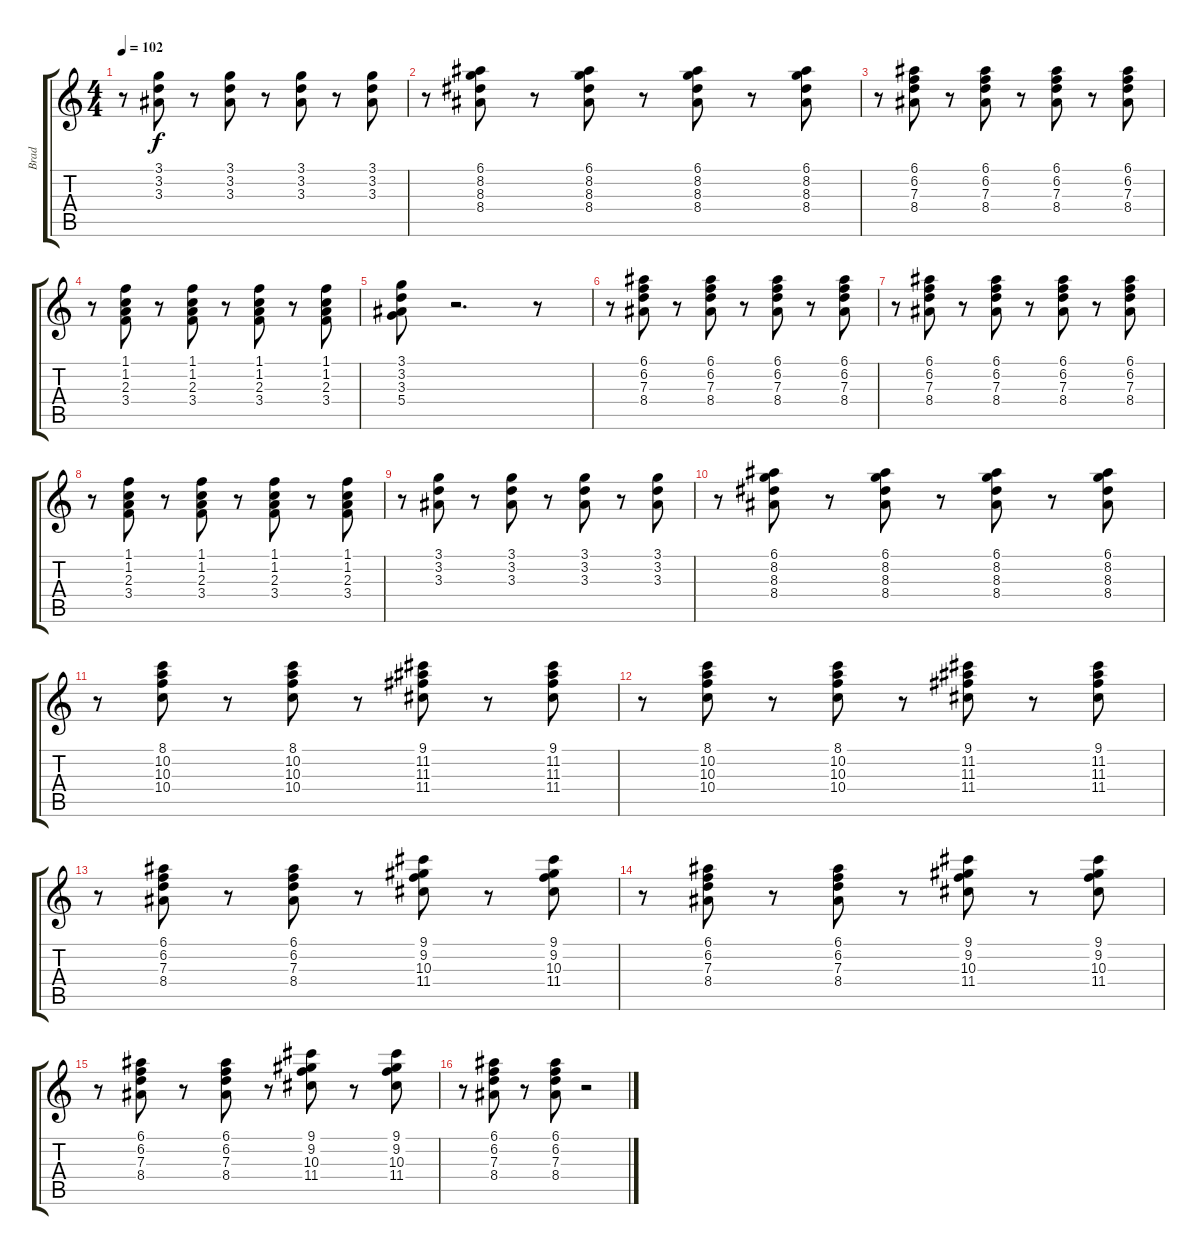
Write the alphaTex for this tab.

\track ("Brad" "Brad") {instrument electricguitarclean}
\staff {score tabs}
\tuning (E4 B3 G3 D3 A2 E2) {hide}
\ts (4 4)
\tempo 102
\clef g2
\ks c
r.8{dy f} (3.1 3.2 3.3).8 r.8 (3.1 3.2 3.3).8 r.8 (3.1 3.2 3.3).8 r.8 (3.1 3.2 3.3).8 |
r.8 (6.1 8.2 8.3 8.4).8 r.8 (6.1 8.2 8.3 8.4).8 r.8 (6.1 8.2 8.3 8.4).8 r.8 (6.1 8.2 8.3 8.4).8 |
r.8 (6.1 6.2 7.3 8.4).8 r.8 (6.1 6.2 7.3 8.4).8 r.8 (6.1 6.2 7.3 8.4).8 r.8 (6.1 6.2 7.3 8.4).8 |
r.8 (1.1 1.2 2.3 3.4).8 r.8 (1.1 1.2 2.3 3.4).8 r.8 (1.1 1.2 2.3 3.4).8 r.8 (1.1 1.2 2.3 3.4).8 |
(3.1 3.2 3.3 5.4).8 r.2{d} r.8 |
r.8 (6.1 6.2 7.3 8.4).8 r.8 (6.1 6.2 7.3 8.4).8 r.8 (6.1 6.2 7.3 8.4).8 r.8 (6.1 6.2 7.3 8.4).8 |
r.8 (6.1 6.2 7.3 8.4).8 r.8 (6.1 6.2 7.3 8.4).8 r.8 (6.1 6.2 7.3 8.4).8 r.8 (6.1 6.2 7.3 8.4).8 |
r.8 (1.1 1.2 2.3 3.4).8 r.8 (1.1 1.2 2.3 3.4).8 r.8 (1.1 1.2 2.3 3.4).8 r.8 (1.1 1.2 2.3 3.4).8 |
r.8 (3.1 3.2 3.3).8 r.8 (3.1 3.2 3.3).8 r.8 (3.1 3.2 3.3).8 r.8 (3.1 3.2 3.3).8 |
r.8 (6.1 8.2 8.3 8.4).8 r.8 (6.1 8.2 8.3 8.4).8 r.8 (6.1 8.2 8.3 8.4).8 r.8 (6.1 8.2 8.3 8.4).8 |
r.8 (8.1 10.2 10.3 10.4).8 r.8 (8.1 10.2 10.3 10.4).8 r.8 (9.1 11.2 11.3 11.4).8 r.8 (9.1 11.2 11.3 11.4).8 |
r.8 (8.1 10.2 10.3 10.4).8 r.8 (8.1 10.2 10.3 10.4).8 r.8 (9.1 11.2 11.3 11.4).8 r.8 (9.1 11.2 11.3 11.4).8 |
r.8 (6.1 6.2 7.3 8.4).8 r.8 (6.1 6.2 7.3 8.4).8 r.8 (9.1 9.2 10.3 11.4).8 r.8 (9.1 9.2 10.3 11.4).8 |
r.8 (6.1 6.2 7.3 8.4).8 r.8 (6.1 6.2 7.3 8.4).8 r.8 (9.1 9.2 10.3 11.4).8 r.8 (9.1 9.2 10.3 11.4).8 |
r.8 (6.1 6.2 7.3 8.4).8 r.8 (6.1 6.2 7.3 8.4).8 r.8 (9.1 9.2 10.3 11.4).8 r.8 (9.1 9.2 10.3 11.4).8 |
r.8 (6.1 6.2 7.3 8.4).8 r.8 (6.1 6.2 7.3 8.4).8 r.2
